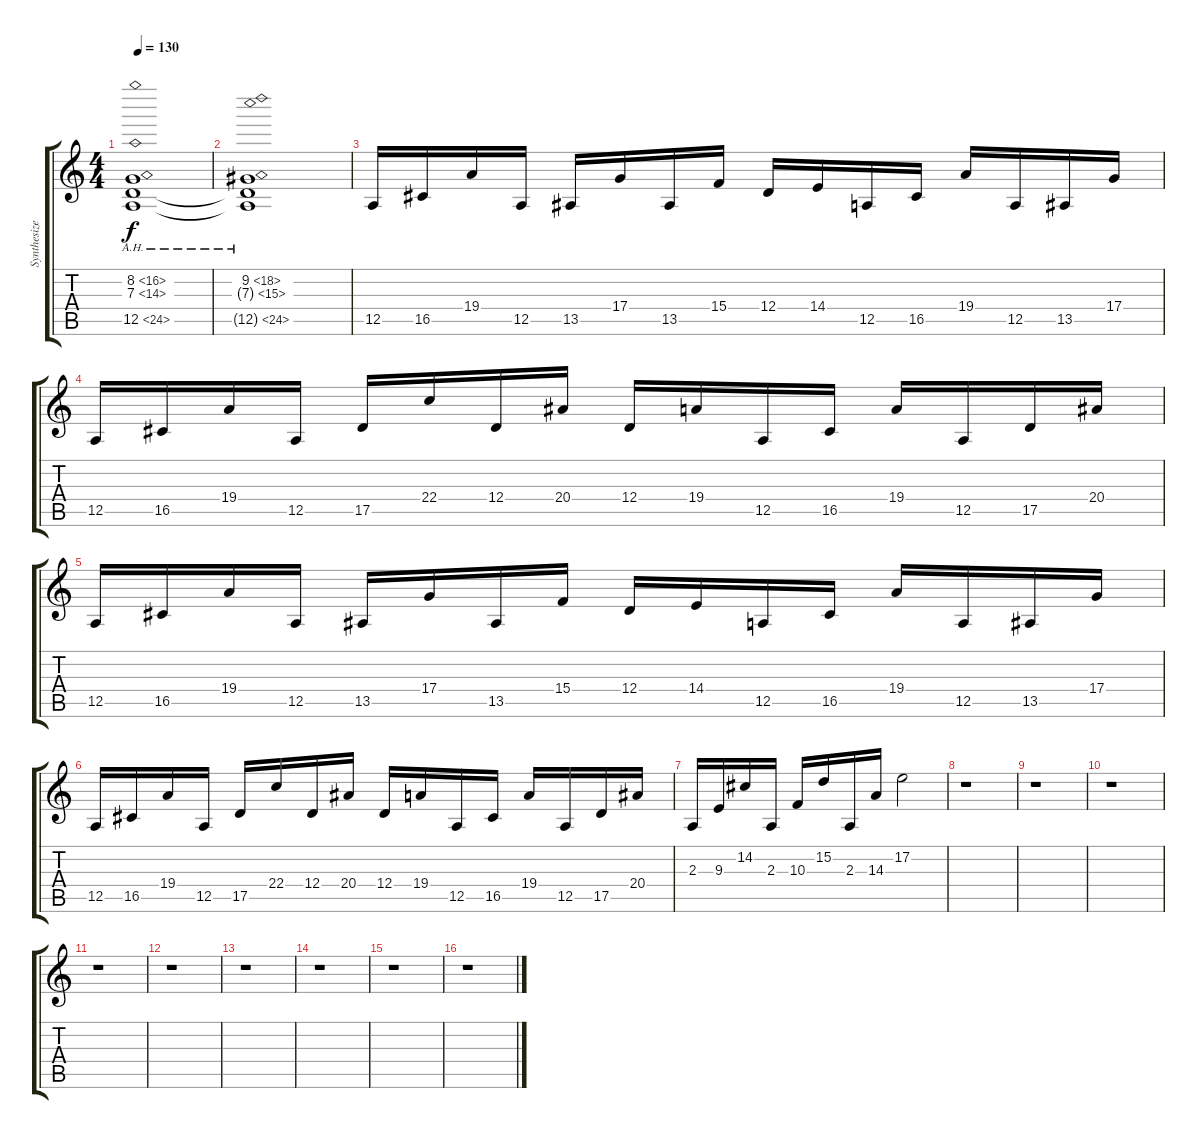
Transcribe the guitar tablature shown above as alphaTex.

\track ("Synthesizer" "Synthesize") {instrument stringensemble2}
\staff {score tabs}
\tuning (E4 B3 G3 D3 A2 D2) {hide}
\ts (4 4)
\tempo 130
\clef g2
\ks c
(8.2{ah 8} 7.3{ah 7} 12.5{ah 12 t}).1{dy f} |
(9.2{ah 9} 7.3{ah 8 t} 12.5{ah 12 t}).1 |
12.5.16 16.5.16 19.4.16 12.5.16 13.5.16 17.4.16 13.5.16 15.4.16 12.4.16 14.4.16 12.5.16 16.5.16 19.4.16 12.5.16 13.5.16 17.4.16 |
12.5.16 16.5.16 19.4.16 12.5.16 17.5.16 22.4.16 12.4.16 20.4.16 12.4.16 19.4.16 12.5.16 16.5.16 19.4.16 12.5.16 17.5.16 20.4.16 |
12.5.16 16.5.16 19.4.16 12.5.16 13.5.16 17.4.16 13.5.16 15.4.16 12.4.16 14.4.16 12.5.16 16.5.16 19.4.16 12.5.16 13.5.16 17.4.16 |
12.5.16 16.5.16 19.4.16 12.5.16 17.5.16 22.4.16 12.4.16 20.4.16 12.4.16 19.4.16 12.5.16 16.5.16 19.4.16 12.5.16 17.5.16 20.4.16 |
2.3.16 9.3.16 14.2.16 2.3.16 10.3.16 15.2.16 2.3.16 14.3.16 17.2.2 |
r.1 |
r.1 |
r.1 |
r.1 |
r.1 |
r.1 |
r.1 |
r.1 |
r.1
